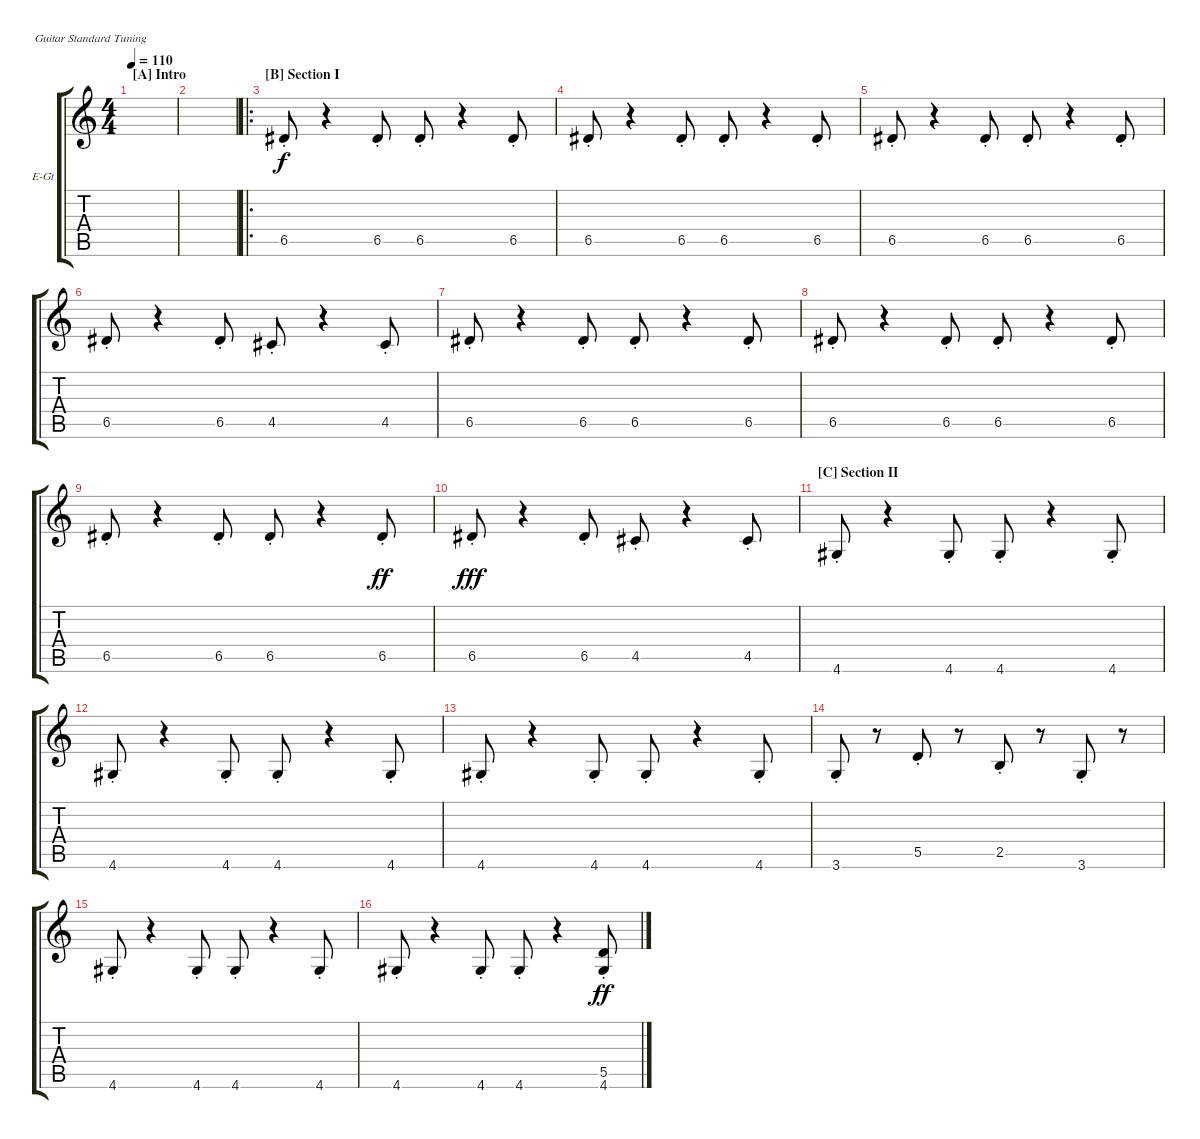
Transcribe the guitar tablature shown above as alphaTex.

\defaultSystemsLayout 4
\bracketExtendMode groupsimilarinstruments
\firstSystemTrackNameOrientation horizontal
\otherSystemsTrackNameOrientation horizontal
\track ("Some Horn" "E-Gt") {instrument bassoon}
\staff {score tabs}
\tuning (E4 B3 G3 D3 A2 E2)
\displaytranspose 12
\ts (4 4)
\section ("A" "Intro")
\tempo 110
\clef g2
\scale
0.462451
\ks c
|
\scale
0.245059 |
\ro
\section ("B" "Section I")
\scale
0.29249 6.5{st}.8 r.4 6.5{st}.8 6.5{st}.8 r.4 6.5{st}.8 |
\scale
0.333333 6.5{st}.8 r.4 6.5{st}.8 6.5{st}.8 r.4 6.5{st}.8 |
\scale
0.333333 6.5{st}.8 r.4 6.5{st}.8 6.5{st}.8 r.4 6.5{st}.8 |
\scale
0.333333 6.5{st}.8 r.4 6.5{st}.8 4.5{st}.8 r.4 4.5{st}.8 |
\scale
0.333333 6.5{st}.8 r.4 6.5{st}.8 6.5{st}.8 r.4 6.5{st}.8 |
\scale
0.333333 6.5{st}.8 r.4 6.5{st}.8 6.5{st}.8 r.4 6.5{st}.8 |
\scale
0.333333 6.5{st}.8 r.4 6.5{st}.8 6.5{st}.8 r.4 6.5{st}.8{dy ff} |
\scale
0.333333 6.5{st}.8{dy fff} r.4 6.5{st}.8 4.5{st}.8 r.4 4.5{st}.8 |
\section ("C" "Section II")
\scale
0.333333 4.6{st}.8 r.4 4.6{st}.8 4.6{st}.8 r.4 4.6{st}.8 |
\scale
0.333333 4.6{st}.8 r.4 4.6{st}.8 4.6{st}.8 r.4 4.6{st}.8 |
\scale
0.333333 4.6{st}.8 r.4 4.6{st}.8 4.6{st}.8 r.4 4.6{st}.8 |
\scale
0.333333 3.6{st}.8 r.8 5.5{st}.8 r.8 2.5{st}.8 r.8 3.6{st}.8 r.8 |
\scale
0.333333 4.6{st}.8 r.4 4.6{st}.8 4.6{st}.8 r.4 4.6{st}.8 |
\scale
0.333333 4.6{st}.8 r.4 4.6{st}.8 4.6{st}.8 r.4 (4.6{st} 5.5{st}).8{dy ff}
